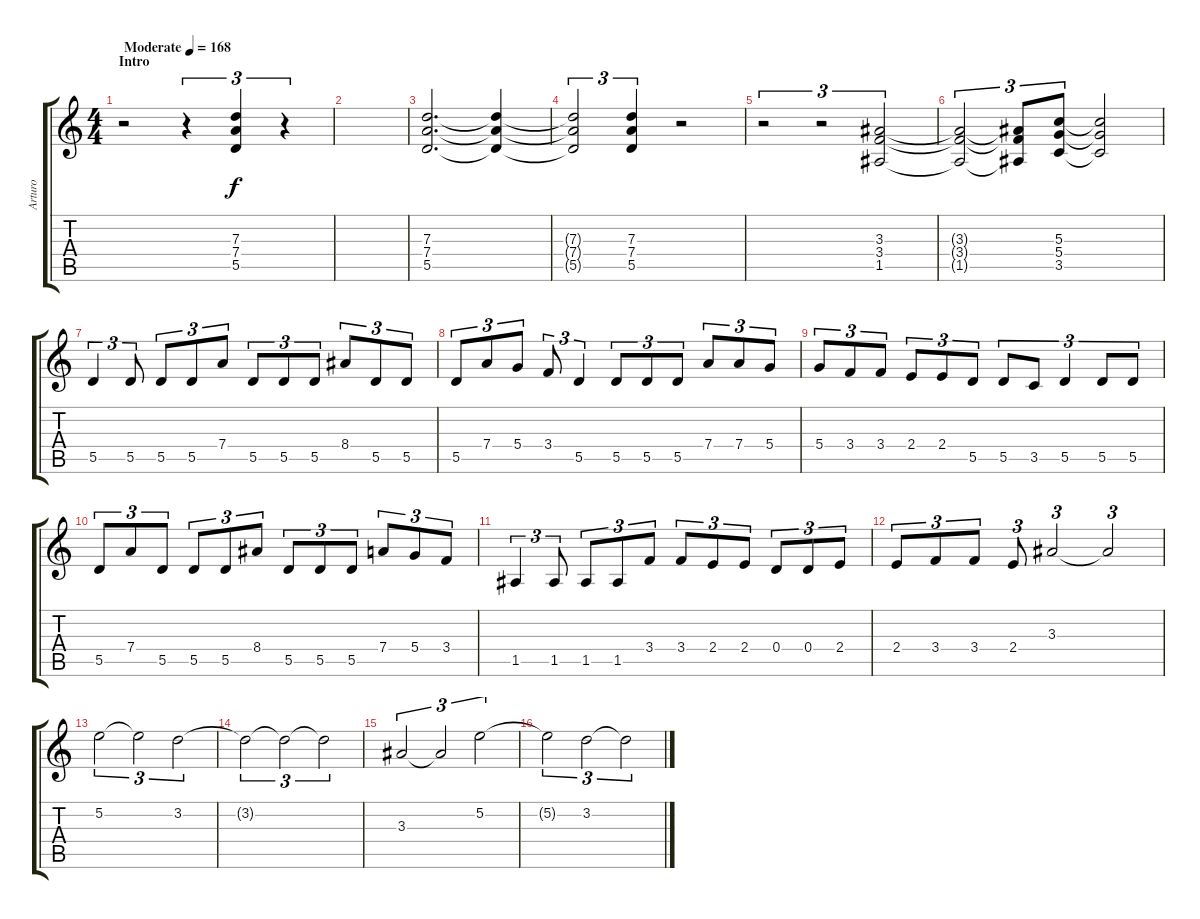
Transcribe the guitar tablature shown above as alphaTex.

\track ("Arturo" "Arturo") {instrument distortionguitar}
\staff {score tabs}
\tuning (E4 B3 G3 D3 A2 E2) {hide}
\ts (4 4)
\section ("" "Intro")
\tempo (168 "Moderate")
\clef g2
\ks c
r.2{dy f instrument distortionguitar} r.4{tu (3 2)} (7.3 7.4 5.5).4{tu (3 2)} r.4{tu (3 2)} |
|
(7.3 7.4 5.5).2{d} (7.3{t} 7.4{t} 5.5{t}).4 |
(7.3{t} 7.4{t} 5.5{t}).2{tu (3 2)} (7.3 7.4 5.5).4{tu (3 2)} r.2 |
r.2{tu (3 2)} r.2{tu (3 2)} (3.3 3.4 1.5).2{tu (3 2)} |
(3.3{t} 3.4{t} 1.5{t}).2{tu (3 2)} (3.3{t} 3.4{t} 1.5{t}).8{tu (3 2)} (5.3 5.4 3.5).8{tu (3 2)} (5.3{t} 5.4{t} 3.5{t}).2 |
5.5.4{tu (3 2)} 5.5.8{tu (3 2)} 5.5.8{tu (3 2)} 5.5.8{tu (3 2)} 7.4.8{tu (3 2)} 5.5.8{tu (3 2)} 5.5.8{tu (3 2)} 5.5.8{tu (3 2)} 8.4.8{tu (3 2)} 5.5.8{tu (3 2)} 5.5.8{tu (3 2)} |
5.5.8{tu (3 2)} 7.4.8{tu (3 2)} 5.4.8{tu (3 2)} 3.4.8{tu (3 2)} 5.5.4{tu (3 2)} 5.5.8{tu (3 2)} 5.5.8{tu (3 2)} 5.5.8{tu (3 2)} 7.4.8{tu (3 2)} 7.4.8{tu (3 2)} 5.4.8{tu (3 2)} |
5.4.8{tu (3 2)} 3.4.8{tu (3 2)} 3.4.8{tu (3 2)} 2.4.8{tu (3 2)} 2.4.8{tu (3 2)} 5.5.8{tu (3 2)} 5.5.8{tu (3 2)} 3.5.8{tu (3 2)} 5.5.4{tu (3 2)} 5.5.8{tu (3 2)} 5.5.8{tu (3 2)} |
5.5.8{tu (3 2)} 7.4.8{tu (3 2)} 5.5.8{tu (3 2)} 5.5.8{tu (3 2)} 5.5.8{tu (3 2)} 8.4.8{tu (3 2)} 5.5.8{tu (3 2)} 5.5.8{tu (3 2)} 5.5.8{tu (3 2)} 7.4.8{tu (3 2)} 5.4.8{tu (3 2)} 3.4.8{tu (3 2)} |
1.5.4{tu (3 2)} 1.5.8{tu (3 2)} 1.5.8{tu (3 2)} 1.5.8{tu (3 2)} 3.4.8{tu (3 2)} 3.4.8{tu (3 2)} 2.4.8{tu (3 2)} 2.4.8{tu (3 2)} 0.4.8{tu (3 2)} 0.4.8{tu (3 2)} 2.4.8{tu (3 2)} |
2.4.8{tu (3 2)} 3.4.8{tu (3 2)} 3.4.8{tu (3 2)} 2.4.8{tu (3 2)} 3.3.2{tu (3 2)} 3.3{t}.2{tu (3 2)} |
5.2.2{tu (3 2)} 5.2{t}.2{tu (3 2)} 3.2.2{tu (3 2)} |
3.2{t}.2{tu (3 2)} 3.2{t}.2{tu (3 2)} 3.2{t}.2{tu (3 2)} |
3.3.2{tu (3 2)} 3.3{t}.2{tu (3 2)} 5.2.2{tu (3 2)} |
5.2{t}.2{tu (3 2)} 3.2.2{tu (3 2)} 3.2{t}.2{tu (3 2)}
